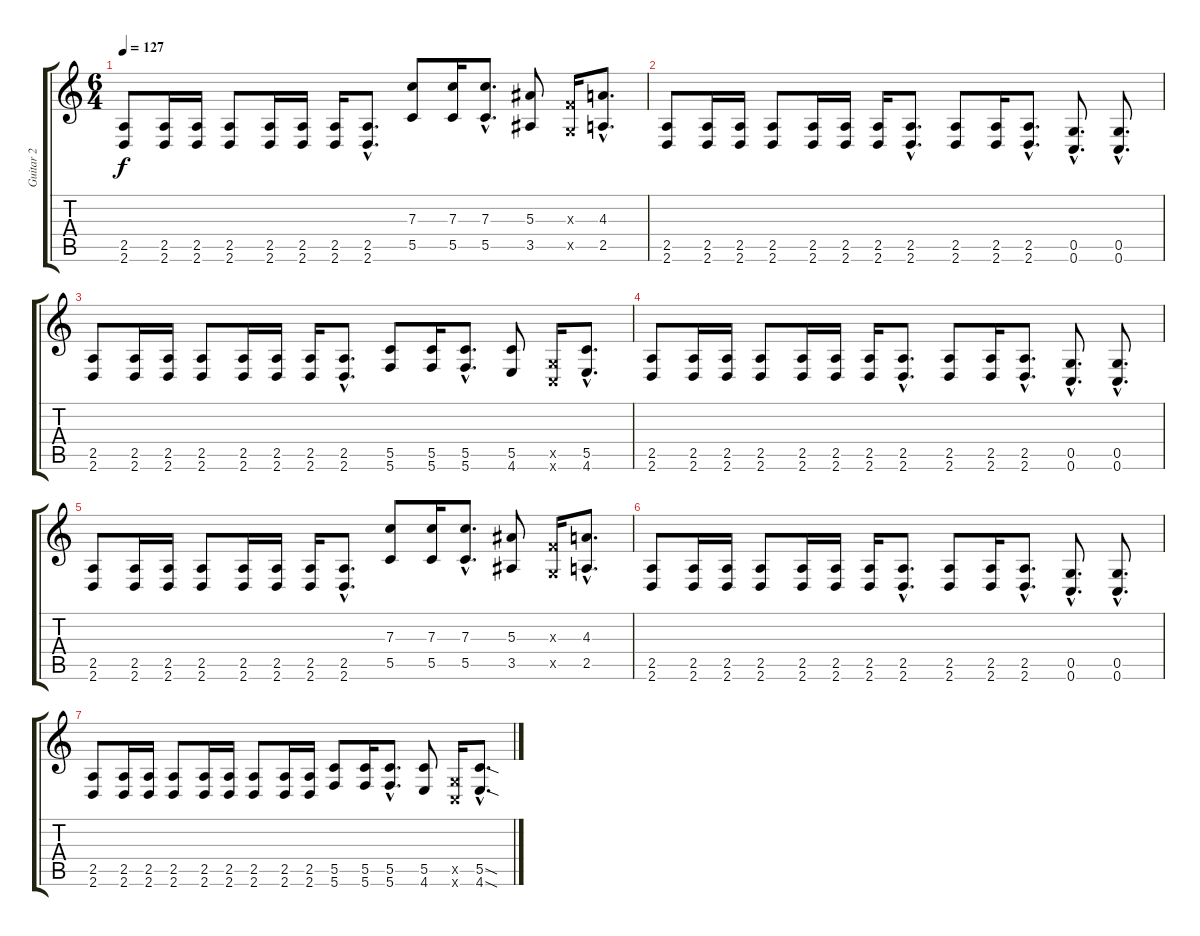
\track ("Guitar 2" "Guitar 2") {instrument distortionguitar}
\staff {score tabs}
\tuning (D4 A3 F3 C3 G2 C2) {hide}
\ts (6 4)
\tempo 127
\clef g2
\ks c
(2.5 2.6).8{dy f} (2.5 2.6).16 (2.5 2.6).16 (2.5 2.6).8 (2.5 2.6).16 (2.5 2.6).16 (2.5 2.6).16 (2.5{hac} 2.6{hac}).8{d} (7.3 5.5).8 (7.3 5.5).16 (7.3{hac} 5.5{hac}).8{d} (5.3 3.5).8 (0.3{x} 0.5{x}).16 (4.3{hac} 2.5{hac}).8{d} |
(2.5 2.6).8 (2.5 2.6).16 (2.5 2.6).16 (2.5 2.6).8 (2.5 2.6).16 (2.5 2.6).16 (2.5 2.6).16 (2.5{hac} 2.6{hac}).8{d} (2.5 2.6).8 (2.5 2.6).16 (2.5{hac} 2.6{hac}).8{d} (0.5{hac} 0.6{hac}).8{d} (0.5{hac} 0.6{hac}).8{d} |
(2.5 2.6).8 (2.5 2.6).16 (2.5 2.6).16 (2.5 2.6).8 (2.5 2.6).16 (2.5 2.6).16 (2.5 2.6).16 (2.5{hac} 2.6{hac}).8{d} (5.5 5.6).8 (5.5 5.6).16 (5.5{hac} 5.6{hac}).8{d} (5.5 4.6).8 (0.5{x} 0.6{x}).16 (5.5{hac} 4.6{hac}).8{d} |
(2.5 2.6).8 (2.5 2.6).16 (2.5 2.6).16 (2.5 2.6).8 (2.5 2.6).16 (2.5 2.6).16 (2.5 2.6).16 (2.5{hac} 2.6{hac}).8{d} (2.5 2.6).8 (2.5 2.6).16 (2.5{hac} 2.6{hac}).8{d} (0.5{hac} 0.6{hac}).8{d} (0.5{hac} 0.6{hac}).8{d} |
(2.5 2.6).8 (2.5 2.6).16 (2.5 2.6).16 (2.5 2.6).8 (2.5 2.6).16 (2.5 2.6).16 (2.5 2.6).16 (2.5{hac} 2.6{hac}).8{d} (7.3 5.5).8 (7.3 5.5).16 (7.3{hac} 5.5{hac}).8{d} (5.3 3.5).8 (0.3{x} 0.5{x}).16 (4.3{hac} 2.5{hac}).8{d} |
(2.5 2.6).8 (2.5 2.6).16 (2.5 2.6).16 (2.5 2.6).8 (2.5 2.6).16 (2.5 2.6).16 (2.5 2.6).16 (2.5{hac} 2.6{hac}).8{d} (2.5 2.6).8 (2.5 2.6).16 (2.5{hac} 2.6{hac}).8{d} (0.5{hac} 0.6{hac}).8{d} (0.5{hac} 0.6{hac}).8{d} |
(2.5 2.6).8 (2.5 2.6).16 (2.5 2.6).16 (2.5 2.6).8 (2.5 2.6).16 (2.5 2.6).16 (2.5 2.6).8 (2.5 2.6).16 (2.5 2.6).16 (5.5 5.6).8 (5.5 5.6).16 (5.5{hac} 5.6{hac}).8{d} (5.5 4.6).8 (0.5{x} 0.6{x}).16 (5.5{sod hac} 4.6{sod hac}).8{d}
